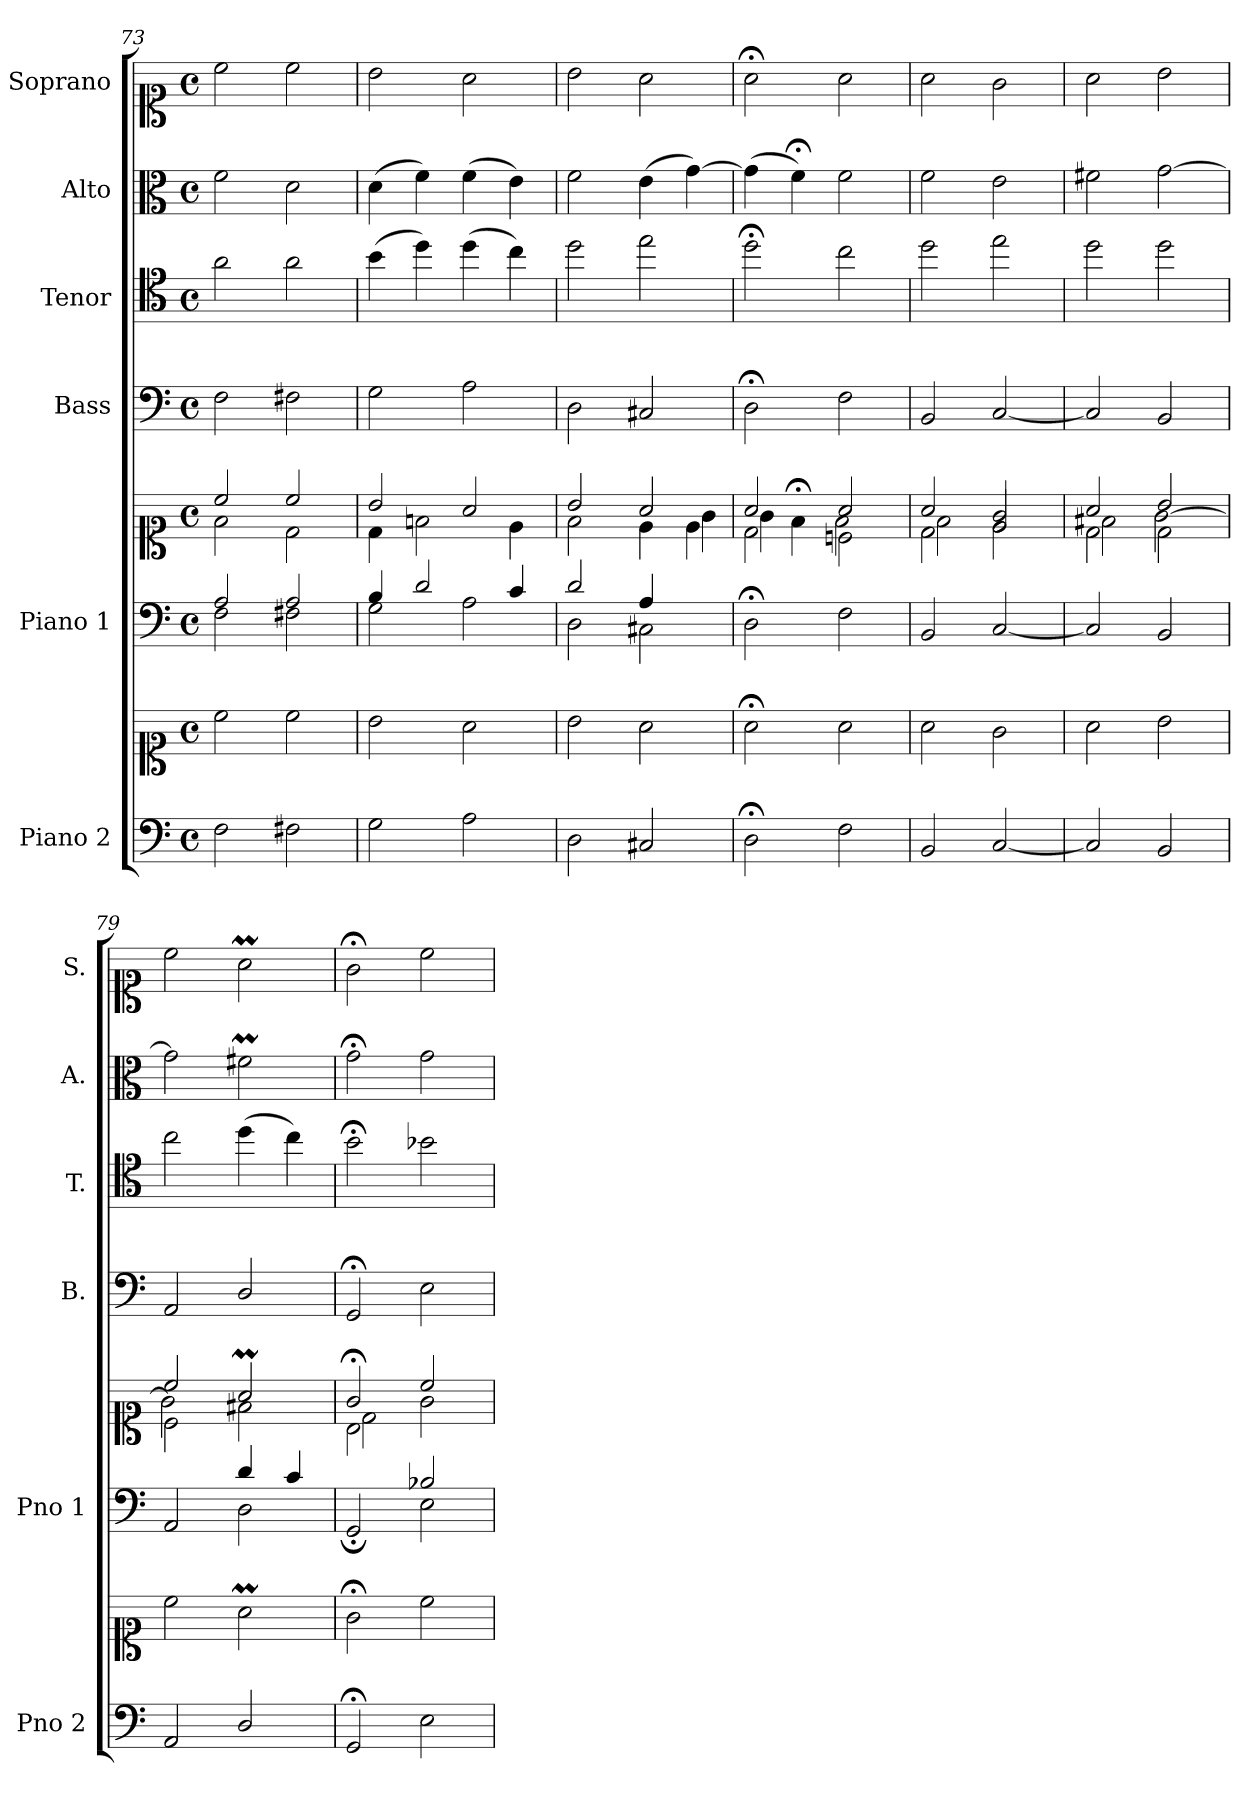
**kern	**kern	**kern	**kern	**kern	**kern	**kern	**kern
*part6	*part6	*part5	*part5	*part4	*part3	*part2	*part1
*staff8	*staff7	*staff6	*staff5	*staff4	*staff3	*staff2	*staff1
*I"Piano 2	*	*I"Piano 1	*	*I"Bass	*I"Tenor	*I"Alto	*I"Soprano
*I'Pno 2	*	*I'Pno 1	*	*I'B.	*I'T.	*I'A.	*I'S.
*clefF4	*clefC1	*clefF4	*clefC1	*clefF4	*clefC4	*clefC3	*clefC1
*	*	*	*	*	*ITrd7c12	*	*
*k[]	*k[]	*k[]	*k[]	*k[]	*k[]	*k[]	*k[]
*M4/4	*M4/4	*M4/4	*M4/4	*M4/4	*M4/4	*M4/4	*M4/4
*met(c)	*met(c)	*met(c)	*met(c)	*met(c)	*met(c)	*met(c)	*met(c)
=73	=73	=73	=73	=73	=73	=73	=73
*	*	*^	*^	*	*	*	*
2F\	2cc\	2A/	2F\	2cc/	2f\	2F\	2A\	2f\	2cc\
2F#X\	2cc\	2A/	2F#X\	2cc/	2d\	2F#X\	2A\	2d\	2cc\
=74	=74	=74	=74	=74	=74	=74	=74	=74	=74
2G\	2b\	4B/	2G\	2b/	4d\	2G\	(4B\	(4d\	2b\
.	.	2d/	.	.	2fn\	.	4d\)	4f\)	.
2A\	2a\	.	2A\	2a/	.	2A\	(4d\	(4f\	2a\
.	.	4c/	.	.	4e\	.	4c\)	4e\)	.
=75	=75	=75	=75	=75	=75	=75	=75	=75	=75
*	*	*	*	*	*^	*	*	*	*
2D\	2b\	2d/	2D\	2b/	2.ryy	2f\	2D\	2d\	2f\	2b\
2C#X/	2a\	4A/	2C#X\	2a/	.	4e\	2C#X/	2e\	(4e\	2a\
.	.	4ryy	.	.	4e\	4g\	.	.	[4g\)	.
*	*	*v	*v	*	*	*	*	*	*	*
=76	=76	=76	=76	=76	=76	=76	=76	=76	=76
2D;\	2a;<\	2D;\	2a/	2d\	4g\	2D;<\	2d;<\	(4g\]	2a;<\
.	.	.	.	.	4f;<\	.	.	4f;<\)	.
2F\	2a\	2F\	2a/	2cn\	2f\	2F\	2c\	2f\	2a\
=77	=77	=77	=77	=77	=77	=77	=77	=77	=77
2BB/	2a\	2BB/	2a/	2d\	2f\	2BB/	2d\	2f\	2a\
[<2C/	2g\	[<2C/	2g/	2e\	2e/	[<2C/	2e\	2e\	2g\
=78	=78	=78	=78	=78	=78	=78	=78	=78	=78
2C/]	2a\	2C/]	2a/	2d\	2f#X\	2C/]	2d\	2f#X\	2a\
2BB/	2b\	2BB/	2b/	2d\	[<2g\	2BB/	2d\	[>2g\	2b\
=79	=79	=79	=79	=79	=79	=79	=79	=79	=79
*	*	*^	*	*	*	*	*	*	*
2AA/	2cc\	2ryy	2AA/	2cc/	2c\	2g\]	2AA/	2c\	2g\]	2cc\
2D/	2aM\	4d/	2D\	2aM/	2ryy	2f#X\	2D/	(4d\	2f#Xm\	2aM\
.	.	4c/	.	.	.	.	.	4c\)	.	.
!!LO:PB:g=z
=80	=80	=80	=80	=80	=80	=80	=80	=80	=80	=80
2GG;/	2g;<\	2ryy	2GG;/	2g;</	2B\	2d\	2GG;</	2B;<\	2g;<\	2g;<\
2E\	2cc\	2B-X/	2E\	2cc/	2ryy	2g\	2E\	2B-X\	2g\	2cc\
*	*	*v	*v	*	*	*	*	*	*	*
*	*	*	*v	*v	*v	*	*	*	*
=	=	=	=	=	=	=	=
*-	*-	*-	*-	*-	*-	*-	*-
